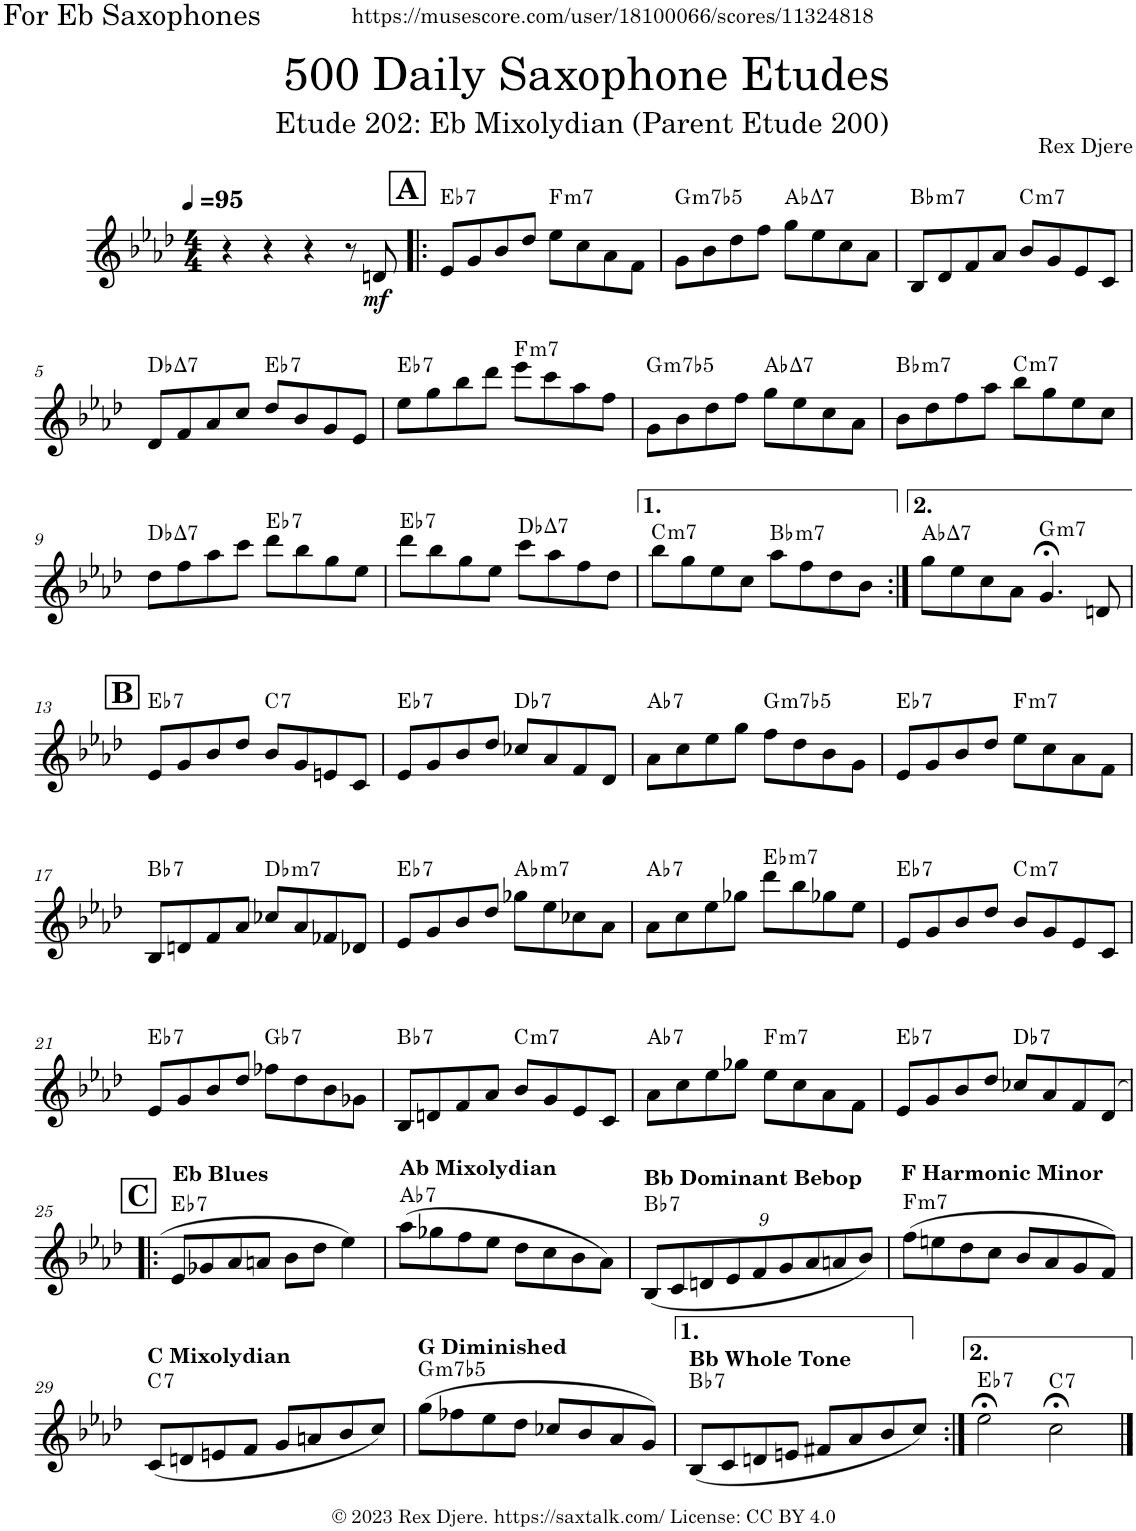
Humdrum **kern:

**kern	**dynam	**harte
*part1	*part1	*part1
*staff1	*staff1	*
*I"Alto Saxophone	*	*
*I'A. Sax.	*	*
*clefG2	*	*
*Trd5c9	*	*
*k[b-e-a-d-]	*	*
*M4/4	*	*
*MM95	*	*
=1	=1	=1
4r	.	.
4r	.	.
4r	.	.
8r	.	.
!	!LO:DY:b	!
8dn/	mf	.
!!LO:REH:place=s1:a:B:cj:fs=14:t=A
=2!|:	=2!|:	=2!|:
!	!	!LO:H:kt=7
8e-/L	.	Eb:7
8g/	.	.
8b-/	.	.
8dd-/J	.	.
!	!	!LO:H:kt=m7
8ee-\L	.	F:min7
8cc\	.	.
8a-\	.	.
8f\J	.	.
=3	=3	=3
!	!	!LO:H:kt=m7b5
8g\L	.	G:hdim7
8b-\	.	.
8dd-\	.	.
8ff\J	.	.
!	!	!LO:H:kt=7
8gg\L	.	Ab:maj7
8ee-\	.	.
8cc\	.	.
8a-\J	.	.
=4	=4	=4
!	!	!LO:H:kt=m7
8B-/L	.	Bb:min7
8d-/	.	.
8f/	.	.
8a-/J	.	.
!	!	!LO:H:kt=m7
8b-/L	.	C:min7
8g/	.	.
8e-/	.	.
8c/J	.	.
!!LO:LB:g=z
=5	=5	=5
!	!	!LO:H:kt=7
8d-/L	.	Db:maj7
8f/	.	.
8a-/	.	.
8cc/J	.	.
!	!	!LO:H:kt=7
8dd-/L	.	Eb:7
8b-/	.	.
8g/	.	.
8e-/J	.	.
=6	=6	=6
!	!	!LO:H:kt=7
8ee-\L	.	Eb:7
8gg\	.	.
8bb-\	.	.
8ddd-\J	.	.
!	!	!LO:H:kt=m7
8eee-\L	.	F:min7
8ccc\	.	.
8aa-\	.	.
8ff\J	.	.
=7	=7	=7
!	!	!LO:H:kt=m7b5
8g\L	.	G:hdim7
8b-\	.	.
8dd-\	.	.
8ff\J	.	.
!	!	!LO:H:kt=7
8gg\L	.	Ab:maj7
8ee-\	.	.
8cc\	.	.
8a-\J	.	.
=8	=8	=8
!	!	!LO:H:kt=m7
8b-\L	.	Bb:min7
8dd-\	.	.
8ff\	.	.
8aa-\J	.	.
!	!	!LO:H:kt=m7
8bb-\L	.	C:min7
8gg\	.	.
8ee-\	.	.
8cc\J	.	.
!!LO:LB:g=z
=9	=9	=9
!	!	!LO:H:kt=7
8dd-\L	.	Db:maj7
8ff\	.	.
8aa-\	.	.
8ccc\J	.	.
!	!	!LO:H:kt=7
8ddd-\L	.	Eb:7
8bb-\	.	.
8gg\	.	.
8ee-\J	.	.
=10	=10	=10
!	!	!LO:H:kt=7
8ddd-\L	.	Eb:7
8bb-\	.	.
8gg\	.	.
8ee-\J	.	.
!	!	!LO:H:kt=7
8ccc\L	.	Db:maj7
8aa-\	.	.
8ff\	.	.
8dd-\J	.	.
=11	=11	=11
!	!	!LO:H:kt=m7
8bb-\L	.	C:min7
8gg\	.	.
8ee-\	.	.
8cc\J	.	.
!	!	!LO:H:kt=m7
8aa-\L	.	Bb:min7
8ff\	.	.
8dd-\	.	.
8b-\J	.	.
=12:|!	=12:|!	=12:|!
!	!	!LO:H:kt=7
8gg\L	.	Ab:maj7
8ee-\	.	.
8cc\	.	.
8a-\J	.	.
!	!	!LO:H:kt=m7
4.g;</	.	G:min7
8dn/	.	.
!!LO:LB:g=z
!!LO:REH:place=s1:a:B:cj:fs=14:t=B
=13	=13	=13
!	!	!LO:H:kt=7
8e-/L	.	Eb:7
8g/	.	.
8b-/	.	.
8dd-/J	.	.
!	!	!LO:H:kt=7
8b-/L	.	C:7
8g/	.	.
8en/	.	.
8c/J	.	.
=14	=14	=14
!	!	!LO:H:kt=7
8e-/L	.	Eb:7
8g/	.	.
8b-/	.	.
8dd-/J	.	.
!	!	!LO:H:kt=7
8cc-X/L	.	Db:7
8a-/	.	.
8f/	.	.
8d-/J	.	.
=15	=15	=15
!	!	!LO:H:kt=7
8a-\L	.	Ab:7
8cc\	.	.
8ee-\	.	.
8gg\J	.	.
!	!	!LO:H:kt=m7b5
8ff\L	.	G:hdim7
8dd-\	.	.
8b-\	.	.
8g\J	.	.
=16	=16	=16
!	!	!LO:H:kt=7
8e-/L	.	Eb:7
8g/	.	.
8b-/	.	.
8dd-/J	.	.
!	!	!LO:H:kt=m7
8ee-\L	.	F:min7
8cc\	.	.
8a-\	.	.
8f\J	.	.
!!LO:LB:g=z
=17	=17	=17
!	!	!LO:H:kt=7
8B-/L	.	Bb:7
8dn/	.	.
8f/	.	.
8a-/J	.	.
!	!	!LO:H:kt=m7
8cc-X/L	.	Db:min7
8a-/	.	.
8f-X/	.	.
8d-X/J	.	.
=18	=18	=18
!	!	!LO:H:kt=7
8e-/L	.	Eb:7
8g/	.	.
8b-/	.	.
8dd-/J	.	.
!	!	!LO:H:kt=m7
8gg-X\L	.	Ab:min7
8ee-\	.	.
8cc-X\	.	.
8a-\J	.	.
=19	=19	=19
!	!	!LO:H:kt=7
8a-\L	.	Ab:7
8cc\	.	.
8ee-\	.	.
8gg-X\J	.	.
!	!	!LO:H:kt=m7
8ddd-\L	.	Eb:min7
8bb-\	.	.
8gg-X\	.	.
8ee-\J	.	.
=20	=20	=20
!	!	!LO:H:kt=7
8e-/L	.	Eb:7
8g/	.	.
8b-/	.	.
8dd-/J	.	.
!	!	!LO:H:kt=m7
8b-/L	.	C:min7
8g/	.	.
8e-/	.	.
8c/J	.	.
!!LO:LB:g=z
=21	=21	=21
!	!	!LO:H:kt=7
8e-/L	.	Eb:7
8g/	.	.
8b-/	.	.
8dd-/J	.	.
!	!	!LO:H:kt=7
8ff-X\L	.	Gb:7
8dd-\	.	.
8b-\	.	.
8g-X\J	.	.
=22	=22	=22
!	!	!LO:H:kt=7
8B-/L	.	Bb:7
8dn/	.	.
8f/	.	.
8a-/J	.	.
!	!	!LO:H:kt=m7
8b-/L	.	C:min7
8g/	.	.
8e-/	.	.
8c/J	.	.
=23	=23	=23
!	!	!LO:H:kt=7
8a-\L	.	Ab:7
8cc\	.	.
8ee-\	.	.
8gg-X\J	.	.
!	!	!LO:H:kt=m7
8ee-\L	.	F:min7
8cc\	.	.
8a-\	.	.
8f\J	.	.
=24	=24	=24
!	!	!LO:H:kt=7
8e-/L	.	Eb:7
8g/	.	.
8b-/	.	.
8dd-/J	.	.
!	!	!LO:H:kt=7
8cc-X/L	.	Db:7
8a-/	.	.
8f/	.	.
(8d-/J	.	.
!!LO:LB:g=z
!!LO:REH:place=s1:a:B:cj:fs=14:t=C
=25!|:	=25!|:	=25!|:
!LO:TX:a:B:t=Eb Blues	!	!LO:H:kt=7
8e-/L	.	Eb:7
8g-X/	.	.
8a-/	.	.
8an/J	.	.
8b-\L	.	.
8dd-\J	.	.
4ee-\)	.	.
=26	=26	=26
!LO:TX:a:B:t=Ab Mixolydian	!	!LO:H:kt=7
(8aa-\L	.	Ab:7
8gg-X\	.	.
8ff\	.	.
8ee-\J	.	.
8dd-\L	.	.
8cc\	.	.
8b-\	.	.
8a-\J)	.	.
=27	=27	=27
*Xbrackettup	*	*
!LO:TX:a:B:t=Bb Dominant Bebop	!	!LO:H:kt=7
(9B-/L	.	Bb:7
9c/	.	.
9dn/	.	.
9e-/	.	.
9f/	.	.
9g/	.	.
9a-/	.	.
9an/	.	.
9b-/J)	.	.
=28	=28	=28
!LO:TX:a:B:t=F Harmonic Minor	!	!LO:H:kt=m7
(8ff\L	.	F:min7
8een\	.	.
8dd-\	.	.
8cc\J	.	.
8b-/L	.	.
8a-/	.	.
8g/	.	.
8f/J)	.	.
!!LO:LB:g=z
=29	=29	=29
!LO:TX:a:B:t=C Mixolydian	!	!LO:H:kt=7
(8c/L	.	C:7
8dn/	.	.
8en/	.	.
8f/J	.	.
8g/L	.	.
8an/	.	.
8b-/	.	.
8cc/J)	.	.
=30	=30	=30
!LO:TX:a:B:t=G Diminished	!	!LO:H:kt=m7b5
(8gg\L	.	G:hdim7
8ff-X\	.	.
8ee-\	.	.
8dd-\J	.	.
8cc-X/L	.	.
8b-/	.	.
8a-/	.	.
8g/J)	.	.
=31	=31	=31
!LO:TX:a:B:t=Bb Whole Tone	!	!LO:H:kt=7
(8B-/L	.	Bb:7
8c/	.	.
8dn/	.	.
8en/J	.	.
8f#X/L	.	.
8a-/	.	.
8b-/	.	.
8cc/J)	.	.
=32:|!	=32:|!	=32:|!
!	!	!LO:H:kt=7
2ee-;<\	.	Eb:7
!	!	!LO:H:kt=7
2cc;<\	.	C:7
==	==	==
*-	*-	*-
